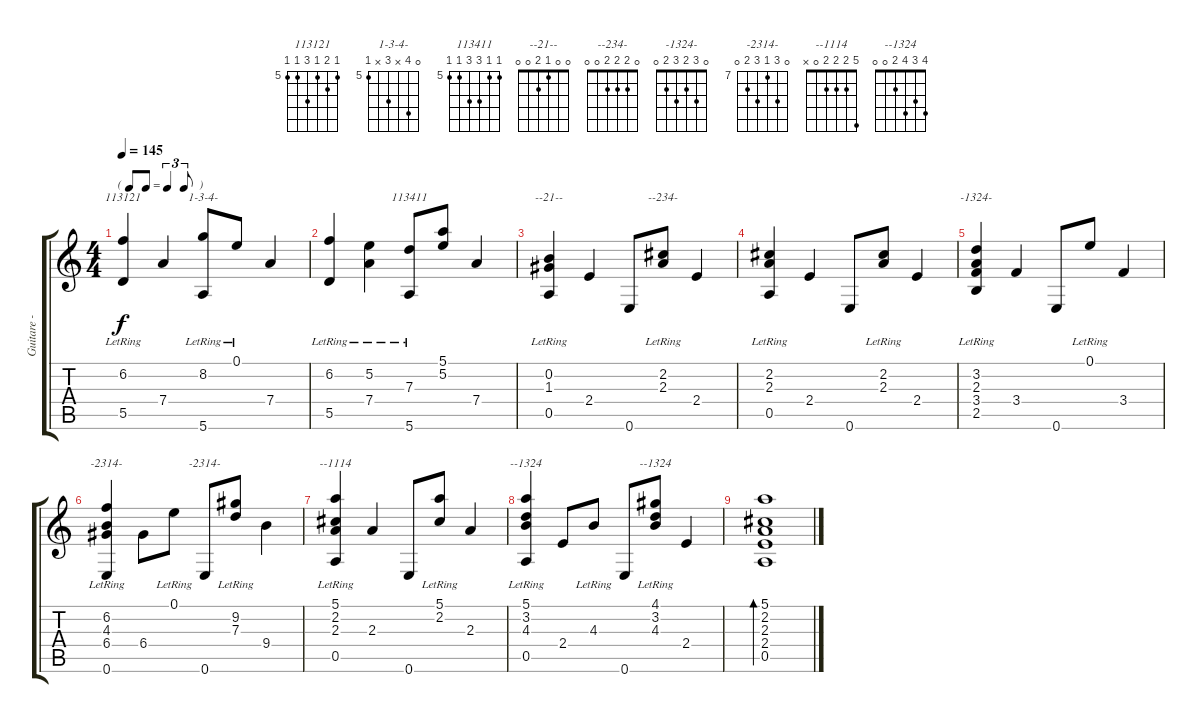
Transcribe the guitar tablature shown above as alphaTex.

\track ("Guitare - Mars 1979" "Guitare - ") {instrument acousticguitarnylon}
\staff {score tabs}
\tuning (E4 B3 G3 D3 A2 E2) {hide}
\chord ("113121" 5 6 5 7 5 5) {firstfret 5}
\chord ("1-3-4-" 0 8 x 7 x 5) {firstfret 5}
\chord ("113411" 5 5 7 7 5 5) {firstfret 5}
\chord ("--21--" 0 0 1 2 0 0)
\chord ("--234-" 0 2 2 2 0 0)
\chord ("-1324-" 0 3 2 3 2 0)
\chord ("-2314-" 0 6 4 6 5 0) {firstfret 4}
\chord ("-2314-" 0 9 7 9 8 0) {firstfret 7}
\chord ("--1114" 5 2 2 2 0 x)
\chord ("--1324" 5 3 4 2 0 0)
\chord ("--1324" 4 3 4 2 0 0)
\ts (4 4)
\tf triplet8th
\tempo 145
\clef g2
\ks c
(6.2{lr} 5.5).4{ch "113121" dy f} 7.4.4 (8.2{lr} 5.6).8{ch "1-3-4-"} 0.1{lr}.8 7.4.4 |
(6.2{lr} 5.5).4 (5.2{lr} 7.4).4 (7.3{lr} 5.6).8{ch "113411"} (5.1 5.2).8 7.4.4 |
(0.2{lr} 1.3{lr} 0.5).4{ch "--21--"} 2.4.4 0.6.8 (2.2{lr} 2.3{lr}).8{ch "--234-"} 2.4.4 |
(2.2{lr} 2.3{lr} 0.5).4 2.4.4 0.6.8 (2.2{lr} 2.3{lr}).8 2.4.4 |
(3.2{lr} 2.3{lr} 3.4{lr} 2.5).4{ch "-1324-"} 3.4.4 0.6.8 0.1{lr}.8 3.4.4 |
(6.2{lr} 4.3{lr} 6.4 0.6).4{ch "-2314-"} 6.4.8 0.1{lr}.8 0.6.8{ch "-2314-"} (9.2{lr} 7.3{lr}).8 9.4.4 |
(5.1{lr} 2.2{lr} 2.3{lr} 0.5).4{ch "--1114"} 2.3.4 0.6.8 (5.1{lr} 2.2{lr}).8 2.3.4 |
(5.1{lr} 3.2{lr} 4.3{lr} 0.5).4{ch "--1324"} 2.4.8 4.3{lr}.8 0.6.8 (4.1{lr} 3.2{lr} 4.3{lr}).8{ch "--1324"} 2.4.4 |
(5.1 2.2 2.3 2.4 0.5).1{bd 480}
